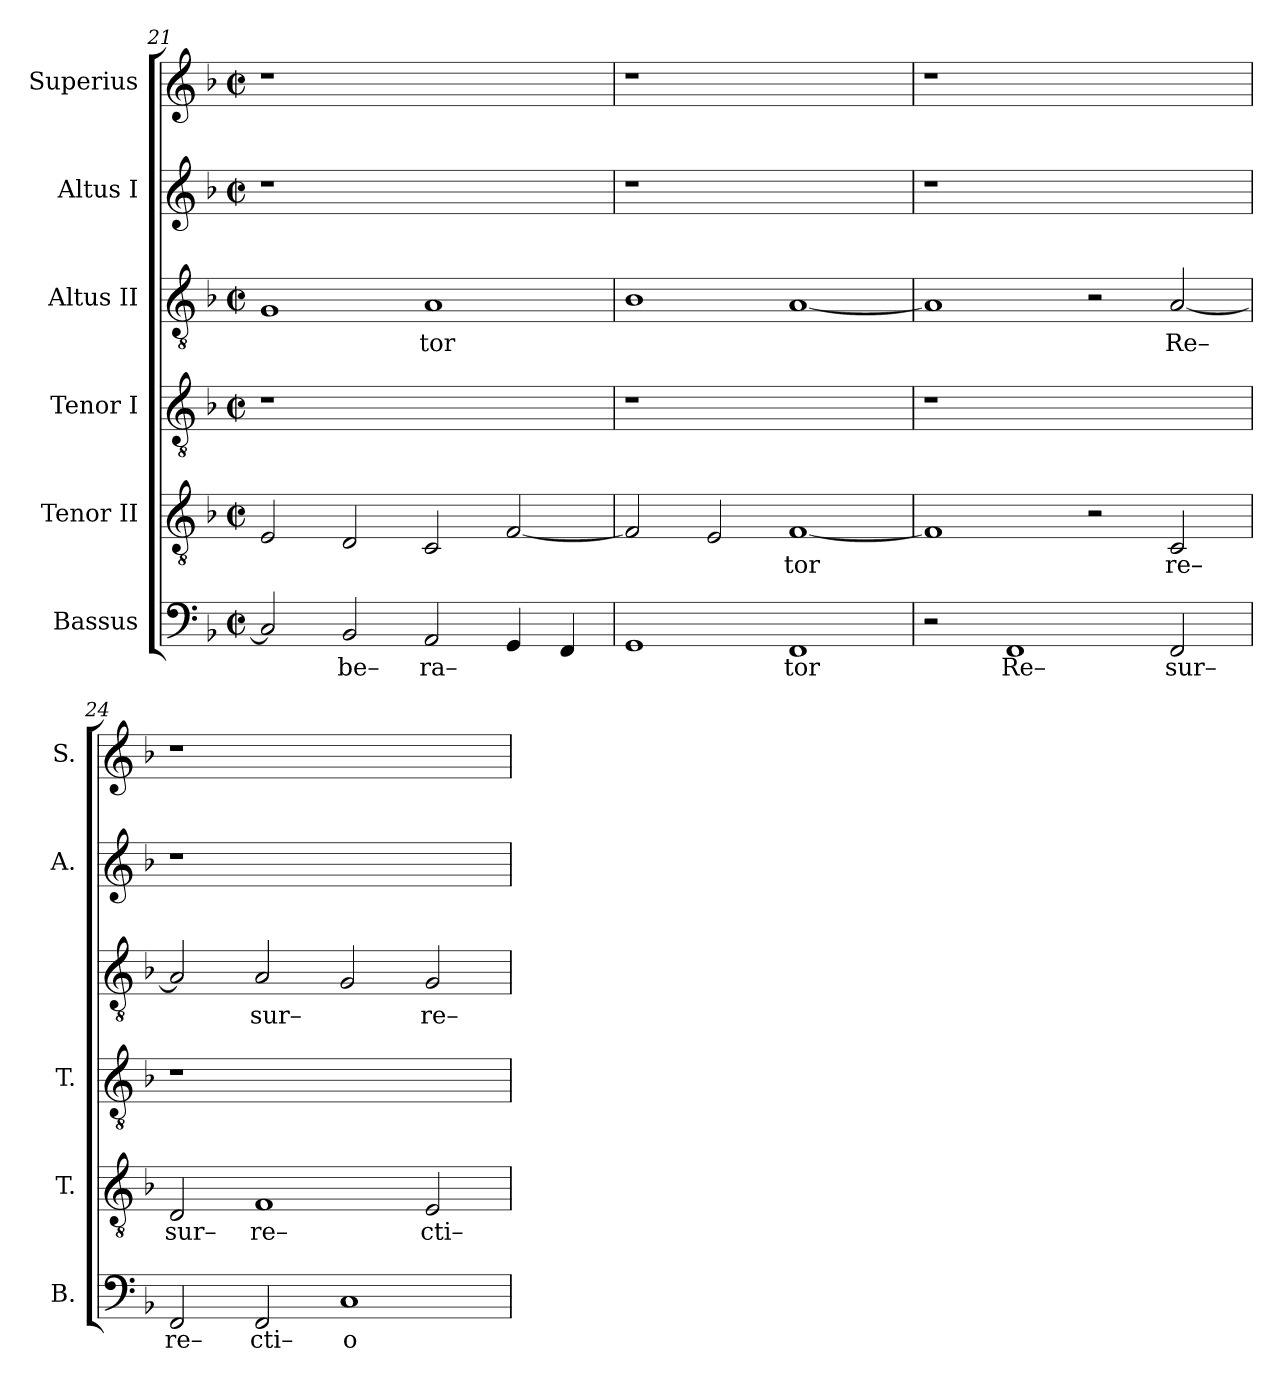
**kern	**text	**kern	**text	**kern	**kern	**text	**kern	**kern
*part6	*part6	*part5	*part5	*part4	*part3	*part3	*part2	*part1
*staff6	*staff6	*staff5	*staff5	*staff4	*staff3	*staff3	*staff2	*staff1
*I"Bassus	*	*I"Tenor II	*	*I"Tenor I	*I"Altus II	*	*I"Altus I	*I"Superius
*I'B.	*	*I'T.	*	*I'T.	*	*	*I'A.	*I'S.
*clefF4	*	*clefGv2	*	*clefGv2	*clefGv2	*	*clefG2	*clefG2
*	*	*ITrd7c12	*	*ITrd7c12	*ITrd7c12	*	*	*
*k[b-]	*	*k[b-]	*	*k[b-]	*k[b-]	*	*k[b-]	*k[b-]
*F:	*	*F:	*	*F:	*F:	*	*F:	*F:
*M2/2	*	*M2/2	*	*M2/2	*M2/2	*	*M2/2	*M2/2
*met(c|)	*	*met(c|)	*	*met(c|)	*met(c|)	*	*met(c|)	*met(c|)
=21	=21	=21	=21	=21	=21	=21	=21	=21
!	!	!	!	!LO:N:vis=1	!	!	!LO:N:vis=1	!LO:N:vis=1
2Ci/]	.	2EEi/	.	1r	1GGi	.	1r	1r
!	!LO:LY:b:color=#000000	!	!	!	!	!	!	!
2BB-i/	be–	2DDi/	.	.	.	.	.	.
!	!LO:LY:b:color=#000000	!	!	!	!	!	!	!
!	!	!	!	!	!	!LO:LY:b:color=#000000	!	!
2AAi/	ra–	2CCi/	.	1ryy	1AAi	tor	1ryy	1ryy
4GGi/	.	[<2FFi/	.	.	.	.	.	.
4FFi/	.	.	.	.	.	.	.	.
=22	=22	=22	=22	=22	=22	=22	=22	=22
!	!	!	!	!LO:N:vis=1	!	!	!LO:N:vis=1	!LO:N:vis=1
1GGi	.	2FFi/]	.	1r	1BB-i	.	1r	1r
.	.	2EEi/	.	.	.	.	.	.
!	!LO:LY:b:color=#000000	!	!	!	!	!	!	!
!	!	!	!LO:LY:b:color=#000000	!	!	!	!	!
1FFi	tor	[<1FFi	tor	1ryy	[<1AAi	.	1ryy	1ryy
=23	=23	=23	=23	=23	=23	=23	=23	=23
!	!	!	!	!LO:N:vis=1	!	!	!LO:N:vis=1	!LO:N:vis=1
2r	.	1FFi]	.	1r	1AAi]	.	1r	1r
!	!LO:LY:b:color=#000000	!	!	!	!	!	!	!
1FFi	Re–	.	.	.	.	.	.	.
.	.	2r	.	1ryy	2r	.	1ryy	1ryy
!	!LO:LY:b:color=#000000	!	!	!	!	!	!	!
!	!	!	!LO:LY:b:color=#000000	!	!	!	!	!
!	!	!	!	!	!	!LO:LY:b:color=#000000	!	!
2FFi/	sur–	2CCi/	re–	.	[<2AAi/	Re–	.	.
=24	=24	=24	=24	=24	=24	=24	=24	=24
!	!LO:LY:b:color=#000000	!	!	!	!	!	!	!
!	!	!	!LO:LY:b:color=#000000	!LO:N:vis=1	!	!	!LO:N:vis=1	!LO:N:vis=1
2FFi/	re–	2DDi/	sur–	1r	2AAi/]	.	1r	1r
!	!LO:LY:b:color=#000000	!	!	!	!	!	!	!
!	!	!	!LO:LY:b:color=#000000	!	!	!	!	!
!	!	!	!	!	!	!LO:LY:b:color=#000000	!	!
2FFi/	cti–	1FFi	re–	.	2AAi/	sur–	.	.
!	!LO:LY:b:color=#000000	!	!	!	!	!	!	!
1Ci	o	.	.	1ryy	2GGi/	.	1ryy	1ryy
!	!	!	!LO:LY:b:color=#000000	!	!	!	!	!
!	!	!	!	!	!	!LO:LY:b:color=#000000	!	!
.	.	2EEi/	cti–	.	2GGi/	re–	.	.
=	=	=	=	=	=	=	=	=
*-	*-	*-	*-	*-	*-	*-	*-	*-
